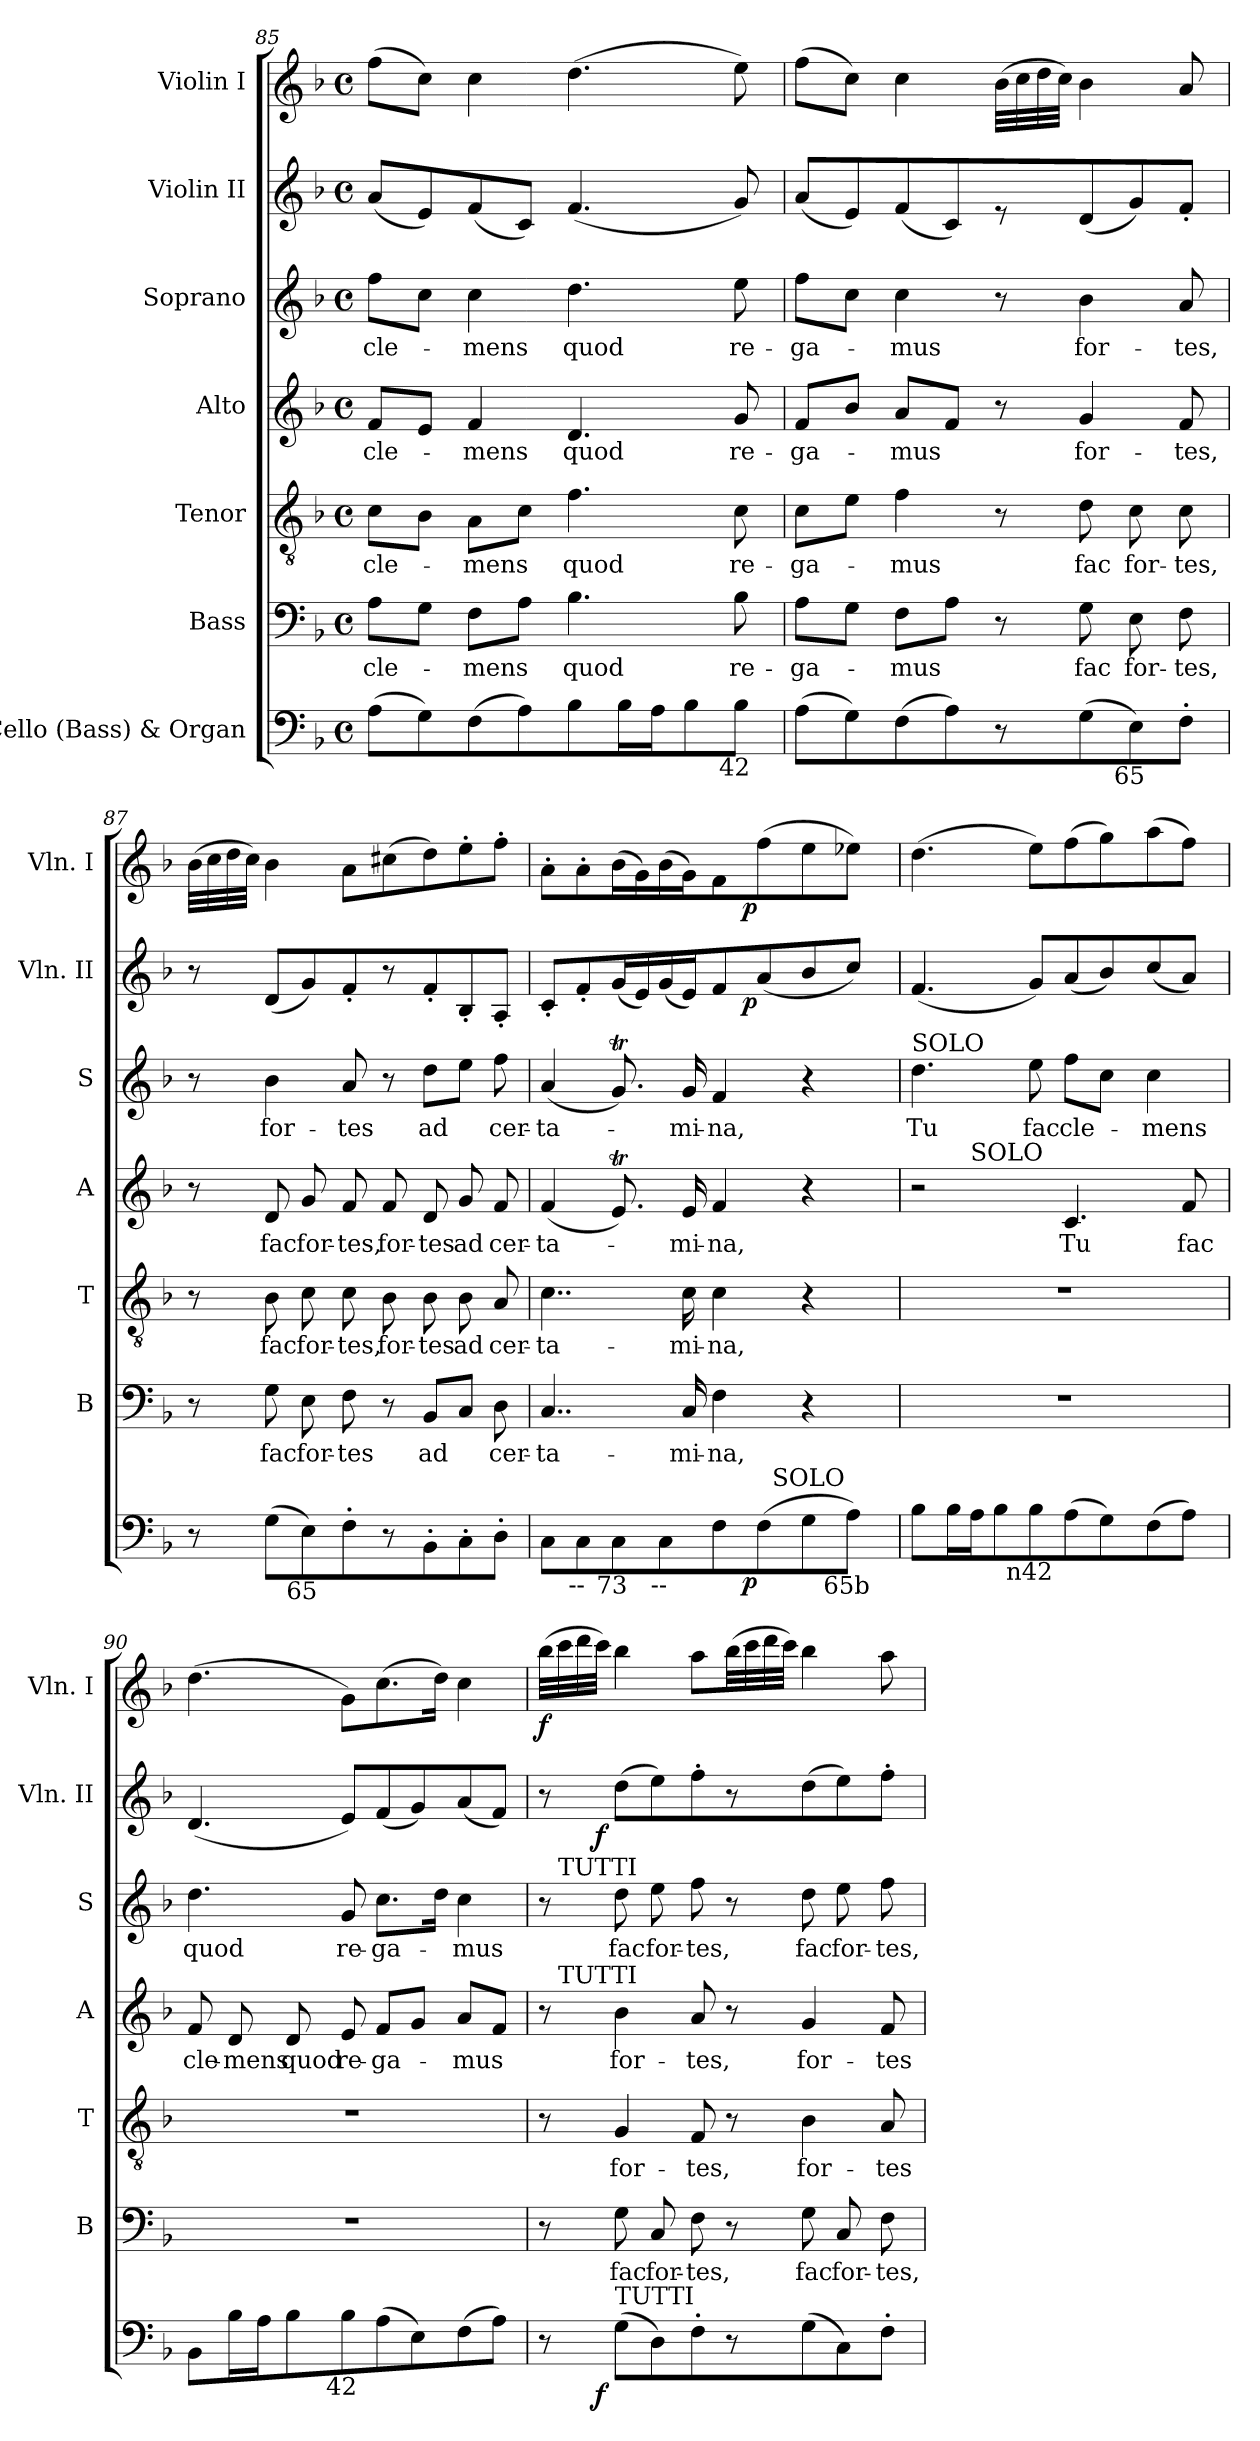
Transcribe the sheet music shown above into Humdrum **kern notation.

**kern	**dynam	**kern	**text	**kern	**text	**kern	**text	**kern	**text	**kern	**dynam	**kern	**dynam
*part7	*part7	*part6	*part6	*part5	*part5	*part4	*part4	*part3	*part3	*part2	*part2	*part1	*part1
*staff7	*staff7	*staff6	*staff6	*staff5	*staff5	*staff4	*staff4	*staff3	*staff3	*staff2	*staff2	*staff1	*staff1
*I"'Cello (Bass) & Organ	*	*I"Bass	*	*I"Tenor	*	*I"Alto	*	*I"Soprano	*	*I"Violin II	*	*I"Violin I	*
*	*	*I'B	*	*I'T	*	*I'A	*	*I'S	*	*I'Vln. II	*	*I'Vln. I	*
*clefF4	*	*clefF4	*	*clefGv2	*	*clefG2	*	*clefG2	*	*clefG2	*	*clefG2	*
*k[b-]	*	*k[b-]	*	*k[b-]	*	*k[b-]	*	*k[b-]	*	*k[b-]	*	*k[b-]	*
*F:	*	*F:	*	*F:	*	*F:	*	*F:	*	*F:	*	*F:	*
*M4/4	*	*M4/4	*	*M4/4	*	*M4/4	*	*M4/4	*	*M4/4	*	*M4/4	*
*met(c)	*	*met(c)	*	*met(c)	*	*met(c)	*	*met(c)	*	*met(c)	*	*met(c)	*
=85	=85	=85	=85	=85	=85	=85	=85	=85	=85	=85	=85	=85	=85
!	!	!	!LO:LY:b	!	!LO:LY:b	!	!LO:LY:b	!	!LO:LY:b	!	!	!	!
(>8A\L	.	8A\L	cle-	8c\L	cle-	8f/L	cle-	8ff\L	cle-	(<8a/L	.	(>8ff\L	.
8G\)	.	8G\J	.	8B-\J	.	8e/J	.	8cc\J	.	8e/)	.	8cc\J)	.
!	!	!	!LO:LY:b	!	!LO:LY:b	!	!LO:LY:b	!	!LO:LY:b	!	!	!	!
(>8F\	.	8F\L	-mens	8A\L	-mens	4f/	-mens	4cc\	-mens	(<8f/	.	4cc\	.
8A\)	.	8A\J	.	8c\J	.	.	.	.	.	8c/J)	.	.	.
!	!	!	!LO:LY:b	!	!LO:LY:b	!	!LO:LY:b	!	!LO:LY:b	!	!	!	!
8B-\	.	4.B-\	quod	4.f\	quod	4.d/	quod	4.dd\	quod	(<4.f/	.	(>4.dd\	.
16B-\L	.	.	.	.	.	.	.	.	.	.	.	.	.
16A\J	.	.	.	.	.	.	.	.	.	.	.	.	.
8B-\	.	.	.	.	.	.	.	.	.	.	.	.	.
!LO:TX:b:cj:t=42	!	!	!	!	!	!	!	!	!	!	!	!	!
!	!	!	!LO:LY:b	!	!LO:LY:b	!	!LO:LY:b	!	!LO:LY:b	!	!	!	!
8B-\J	.	8B-\	re-	8c\	re-	8g/	re-	8ee\	re-	8g/)	.	8ee\)	.
=86	=86	=86	=86	=86	=86	=86	=86	=86	=86	=86	=86	=86	=86
!	!	!	!LO:LY:b	!	!LO:LY:b	!	!LO:LY:b	!	!LO:LY:b	!	!	!	!
(>8A\L	.	8A\L	-ga-	8c\L	-ga-	8f/L	-ga-	8ff\L	-ga-	(<8a/L	.	(>8ff\L	.
8G\)	.	8G\J	.	8e\J	.	8b-/J	.	8cc\J	.	8e/)	.	8cc\J)	.
!	!	!	!LO:LY:b	!	!LO:LY:b	!	!LO:LY:b	!	!LO:LY:b	!	!	!	!
(>8F\	.	8F\L	-mus	4f\	-mus	8a/L	-mus	4cc\	-mus	(<8f/	.	4cc\	.
8A\)	.	8A\J	.	.	.	8f/J	.	.	.	8c/)	.	.	.
8r	.	8r	.	8r	.	8r	.	8r	.	8r	.	(>32b-\LLL	.
.	.	.	.	.	.	.	.	.	.	.	.	32cc\	.
.	.	.	.	.	.	.	.	.	.	.	.	32dd\	.
.	.	.	.	.	.	.	.	.	.	.	.	32cc\JJJ)	.
!	!	!	!LO:LY:b	!	!LO:LY:b	!	!LO:LY:b	!	!LO:LY:b	!	!	!	!
(>8G\	.	8G\	fac	8d\	fac	4g/	for-	4b-\	for-	(<8d/	.	4b-\	.
!LO:TX:b:cj:t=65	!	!	!	!	!	!	!	!	!	!	!	!	!
!	!	!	!LO:LY:b	!	!LO:LY:b	!	!	!	!	!	!	!	!
8E\)	.	8E\	for-	8c\	for-	.	.	.	.	8g/)	.	.	.
!	!	!	!LO:LY:b	!	!LO:LY:b	!	!LO:LY:b	!	!LO:LY:b	!	!	!	!
8F'>\J	.	8F\	-tes,	8c\	-tes,	8f/	-tes,	8a/	-tes,	8f'</J	.	8a/	.
!!LO:PB:g=z
=87	=87	=87	=87	=87	=87	=87	=87	=87	=87	=87	=87	=87	=87
8r	.	8r	.	8r	.	8r	.	8r	.	8r	.	(>32b-\LLL	.
.	.	.	.	.	.	.	.	.	.	.	.	32cc\	.
.	.	.	.	.	.	.	.	.	.	.	.	32dd\	.
.	.	.	.	.	.	.	.	.	.	.	.	32cc\JJJ)	.
!	!	!	!LO:LY:b	!	!LO:LY:b	!	!LO:LY:b	!	!LO:LY:b	!	!	!	!
(>8G\L	.	8G\	fac	8B-\	fac	8d/	fac	4b-\	for-	(<8d/L	.	4b-\	.
!LO:TX:b:cj:t=65	!	!	!	!	!	!	!	!	!	!	!	!	!
!	!	!	!LO:LY:b	!	!LO:LY:b	!	!LO:LY:b	!	!	!	!	!	!
8E\)	.	8E\	for-	8c\	for-	8g/	for-	.	.	8g/)	.	.	.
!	!	!	!LO:LY:b	!	!LO:LY:b	!	!LO:LY:b	!	!LO:LY:b	!	!	!	!
8F'>\	.	8F\	-tes	8c\	-tes,	8f/	-tes,	8a/	-tes	8f'</	.	8a\L	.
!	!	!	!	!	!LO:LY:b	!	!LO:LY:b	!	!	!	!	!	!
8r	.	8r	.	8B-\	for-	8f/	for-	8r	.	8r	.	(>8cc#X\	.
!	!	!	!LO:LY:b	!	!LO:LY:b	!	!LO:LY:b	!	!LO:LY:b	!	!	!	!
8BB-'>\	.	8BB-/L	ad	8B-\	-tes	8d/	-tes	8dd\L	ad	8f'</	.	8dd\)	.
!	!	!	!	!	!LO:LY:b	!	!LO:LY:b	!	!	!	!	!	!
8C'>\	.	8C/J	.	8B-\	ad	8g/	ad	8ee\J	.	8B-'</	.	8ee'>\	.
!	!	!	!LO:LY:b	!	!LO:LY:b	!	!LO:LY:b	!	!LO:LY:b	!	!	!	!
8D'>\J	.	8D\	cer-	8A/	cer-	8f/	cer-	8ff\	cer-	8A'</J	.	8ff'>\J	.
=88	=88	=88	=88	=88	=88	=88	=88	=88	=88	=88	=88	=88	=88
!LO:TX:b:cj:t=64	!	!	!	!	!	!	!	!	!	!	!	!	!
!	!	!	!LO:LY:b	!	!LO:LY:b	!	!LO:LY:b	!	!LO:LY:b	!	!	!	!
*^	*	*	*	*	*	*	*	*	*	*^	*	*^	*
*	*^	*	*	*	*	*	*	*	*	*	*	*	*	*	*	*
8C\L	2ryy	2ryy	.	4..C/	-ta-	4..c\	-ta-	(<4f/	-ta-	(<4a/	-ta-	8c'</L	2ryy	.	8a'>\L	2ryy	.
!LO:TX:b:cj:t=--	!	!	!	!	!	!	!	!	!	!	!	!	!	!	!	!	!
8C\	.	.	.	.	.	.	.	.	.	.	.	8f'</	.	.	8a'>\	.	.
!LO:TX:b:cj:t=73	!	!	!	!	!	!	!	!	!	!	!	!	!	!	!	!	!
8C\	.	.	.	.	.	.	.	8.et/)	.	8.gT/)	.	(<16g/L	.	.	(>16b-\L	.	.
.	.	.	.	.	.	.	.	.	.	.	.	16e/)	.	.	16g\)	.	.
!LO:TX:b:cj:t=--	!	!	!	!	!	!	!	!	!	!	!	!	!	!	!	!	!
8C\	.	.	.	.	.	.	.	.	.	.	.	(<16g/	.	.	(>16b-\	.	.
!	!	!	!	!	!LO:LY:b	!	!LO:LY:b	!	!LO:LY:b	!	!LO:LY:b	!	!	!	!	!	!
.	.	.	.	16C/	-mi-	16c\	-mi-	16e/	-mi-	16g/	-mi-	16e/J)	.	.	16g\J)	.	.
!	!	!	!	!	!LO:LY:b	!	!LO:LY:b	!	!LO:LY:b	!	!LO:LY:b	!	!	!	!	!	!
8F\	16.ryy	8ryy	.	4F\	-na,	4c\	-na,	4f/	-na,	4f/	-na,	8f/	16.ryy	.	8f\	16.ryy	.
!	!	!	!LO:DY:b	!	!	!	!	!	!	!	!	!	!	!LO:DY:b	!	!	!LO:DY:b
.	4ryy	.	p	.	.	.	.	.	.	.	.	.	4ryy	p	.	4ryy	p
(>8F\	.	32ryy	.	.	.	.	.	.	.	.	.	(<8a/	.	.	(>8ff\	.	.
!	!	!LO:TX:a:t=SOLO	!	!	!	!	!	!	!	!	!	!	!	!	!	!	!
.	.	4ryy	.	.	.	.	.	.	.	.	.	.	.	.	.	.	.
8G\	.	.	.	4r	.	4r	.	4r	.	4r	.	8b-/	.	.	8ee\	.	.
.	8ryy	.	.	.	.	.	.	.	.	.	.	.	8ryy	.	.	8ryy	.
!LO:TX:b:cj:t=65b	!	!	!	!	!	!	!	!	!	!	!	!	!	!	!	!	!
8A\J)	.	.	.	.	.	.	.	.	.	.	.	8cc/J)	.	.	8ee-X\J)	.	.
.	.	16.ryy	.	.	.	.	.	.	.	.	.	.	.	.	.	.	.
.	32ryy	.	.	.	.	.	.	.	.	.	.	.	32ryy	.	.	32ryy	.
=89	=89	=89	=89	=89	=89	=89	=89	=89	=89	=89	=89	=89	=89	=89	=89	=89	=89
!	!	!	!	!	!	!	!	!	!	!LO:TX:a:t=SOLO	!	!	!	!	!	!	!
!	!	!	!	!	!	!	!	!	!	!	!LO:LY:b	!	!	!	!	!	!
*	*	*	*	*	*	*	*	*	*	*	*	*v	*v	*	*	*	*
*v	*v	*v	*	*	*	*	*	*^	*	*	*	*	*	*v	*v	*
8B-\L	.	1r	.	1r	.	2r	8.ryy	.	4.dd\	Tu	(<4.f/	.	(>4.dd\	.
16B-\L	.	.	.	.	.	.	.	.	.	.	.	.	.	.
!	!	!	!	!	!	!	!LO:TX:a:t=SOLO	!	!	!	!	!	!	!
16A\J	.	.	.	.	.	.	2ryy	.	.	.	.	.	.	.
8B-\	.	.	.	.	.	.	.	.	.	.	.	.	.	.
!LO:TX:b:cj:t=n42	!	!	!	!	!	!	!	!	!	!	!	!	!	!
!	!	!	!	!	!	!	!	!	!	!LO:LY:b	!	!	!	!
8B-\	.	.	.	.	.	.	.	.	8ee\	fac	8g/L)	.	8ee\L)	.
!	!	!	!	!	!	!	!	!LO:LY:b	!	!LO:LY:b	!	!	!	!
(>8A\	.	.	.	.	.	4.c/	.	Tu	8ff\L	cle-	(<8a/	.	(>8ff\	.
8G\)	.	.	.	.	.	.	.	.	8cc\J	.	8b-/)	.	8gg\)	.
.	.	.	.	.	.	.	4ryy	.	.	.	.	.	.	.
!	!	!	!	!	!	!	!	!	!	!LO:LY:b	!	!	!	!
(>8F\	.	.	.	.	.	.	.	.	4cc\	-mens	(<8cc/	.	(>8aa\	.
!	!	!	!	!	!	!	!	!LO:LY:b	!	!	!	!	!	!
8A\J)	.	.	.	.	.	8f/	.	fac	.	.	8a/J)	.	8ff\J)	.
.	.	.	.	.	.	.	16ryy	.	.	.	.	.	.	.
=90	=90	=90	=90	=90	=90	=90	=90	=90	=90	=90	=90	=90	=90	=90
!	!	!	!	!	!	!	!	!LO:LY:b	!	!LO:LY:b	!	!	!	!
*	*	*	*	*	*	*v	*v	*	*	*	*	*	*	*
8BB-\L	.	1r	.	1r	.	8f/	cle-	4.dd\	quod	(<4.d/	.	(>4.dd\	.
!	!	!	!	!	!	!	!LO:LY:b	!	!	!	!	!	!
16B-\L	.	.	.	.	.	8d/	-mens	.	.	.	.	.	.
16A\J	.	.	.	.	.	.	.	.	.	.	.	.	.
!	!	!	!	!	!	!	!LO:LY:b	!	!	!	!	!	!
8B-\	.	.	.	.	.	8d/	quod	.	.	.	.	.	.
!LO:TX:b:cj:t=42	!	!	!	!	!	!	!	!	!	!	!	!	!
!	!	!	!	!	!	!	!LO:LY:b	!	!LO:LY:b	!	!	!	!
8B-\	.	.	.	.	.	8e/	re-	8g/	re-	8e/L)	.	8g\L)	.
!	!	!	!	!	!	!	!LO:LY:b	!	!LO:LY:b	!	!	!	!
(>8A\	.	.	.	.	.	8f/L	-ga-	8.cc\L	-ga-	(<8f/	.	(>8.cc\	.
8E\)	.	.	.	.	.	8g/J	.	.	.	8g/)	.	.	.
.	.	.	.	.	.	.	.	16dd\Jk	.	.	.	16dd\Jk)	.
!	!	!	!	!	!	!	!LO:LY:b	!	!LO:LY:b	!	!	!	!
(>8F\	.	.	.	.	.	8a/L	-mus	4cc\	-mus	(<8a/	.	4cc\	.
8A\J)	.	.	.	.	.	8f/J	.	.	.	8f/J)	.	.	.
!!LO:LB:g=z
=91	=91	=91	=91	=91	=91	=91	=91	=91	=91	=91	=91	=91	=91
!	!	!	!	!	!	!	!	!	!	!	!	!	!LO:DY:b
*^	*	*	*	*	*	*^	*	*^	*	*^	*	*	*
8r	16.ryy	.	8r	.	8r	.	8r	32ryy	.	8r	32ryy	.	8r	16.ryy	.	(>32bb-\LLL	f
!	!	!	!	!	!	!	!	!	!	!	!LO:TX:a:t=TUTTI	!	!	!	!	!	!
!	!	!	!	!	!	!	!	!LO:TX:a:t=TUTTI	!	!	!	!	!	!	!	!	!
.	.	.	.	.	.	.	.	2ryy	.	.	2ryy	.	.	.	.	32ccc\	.
.	.	.	.	.	.	.	.	.	.	.	.	.	.	.	.	32ddd\	.
!	!	!LO:DY:b	!	!	!	!	!	!	!	!	!	!	!	!	!LO:DY:b	!	!
.	2ryy	f	.	.	.	.	.	.	.	.	.	.	.	2ryy	f	32ccc\JJJ)	.
!LO:TX:a:t=TUTTI	!	!	!	!	!	!	!	!	!	!	!	!	!	!	!	!	!
!	!	!	!	!LO:LY:b	!	!LO:LY:b	!	!	!LO:LY:b	!	!	!LO:LY:b	!	!	!	!	!
(>8G\L	.	.	8G\	fac	4G/	for-	4b-\	.	for-	8dd\	.	fac	(>8dd\L	.	.	4bb-\	.
!	!	!	!	!LO:LY:b	!	!	!	!	!	!	!	!LO:LY:b	!	!	!	!	!
8D\)	.	.	8C/	for-	.	.	.	.	.	8ee\	.	for-	8ee\)	.	.	.	.
!	!	!	!	!LO:LY:b	!	!LO:LY:b	!	!	!LO:LY:b	!	!	!LO:LY:b	!	!	!	!	!
8F'>\	.	.	8F\	-tes,	8F/	-tes,	8a/	.	-tes,	8ff\	.	-tes,	8ff'>\	.	.	8aa\L	.
8r	.	.	8r	.	8r	.	8r	.	.	8r	.	.	8r	.	.	(>32bb-\LL	.
.	.	.	.	.	.	.	.	4...ryy	.	.	4...ryy	.	.	.	.	32ccc\	.
.	.	.	.	.	.	.	.	.	.	.	.	.	.	.	.	32ddd\	.
.	4ryy	.	.	.	.	.	.	.	.	.	.	.	.	4ryy	.	32ccc\JJJ)	.
!	!	!	!	!LO:LY:b	!	!LO:LY:b	!	!	!LO:LY:b	!	!	!LO:LY:b	!	!	!	!	!
(>8G\	.	.	8G\	fac	4B-\	for-	4g/	.	for-	8dd\	.	fac	(>8dd\	.	.	4bb-\	.
!	!	!	!	!LO:LY:b	!	!	!	!	!	!	!	!LO:LY:b	!	!	!	!	!
8C\)	.	.	8C/	for-	.	.	.	.	.	8ee\	.	for-	8ee\)	.	.	.	.
.	8ryy	.	.	.	.	.	.	.	.	.	.	.	.	8ryy	.	.	.
!	!	!	!	!LO:LY:b	!	!LO:LY:b	!	!	!LO:LY:b	!	!	!LO:LY:b	!	!	!	!	!
8F'>\J	.	.	8F\	-tes,	8A/	-tes	8f/	.	-tes	8ff\	.	-tes,	8ff'>\J	.	.	8aa\	.
.	32ryy	.	.	.	.	.	.	.	.	.	.	.	.	32ryy	.	.	.
*	*	*	*	*	*	*	*v	*v	*	*	*	*	*v	*v	*	*	*
*v	*v	*	*	*	*	*	*	*	*v	*v	*	*	*	*	*
=	=	=	=	=	=	=	=	=	=	=	=	=	=
*-	*-	*-	*-	*-	*-	*-	*-	*-	*-	*-	*-	*-	*-
